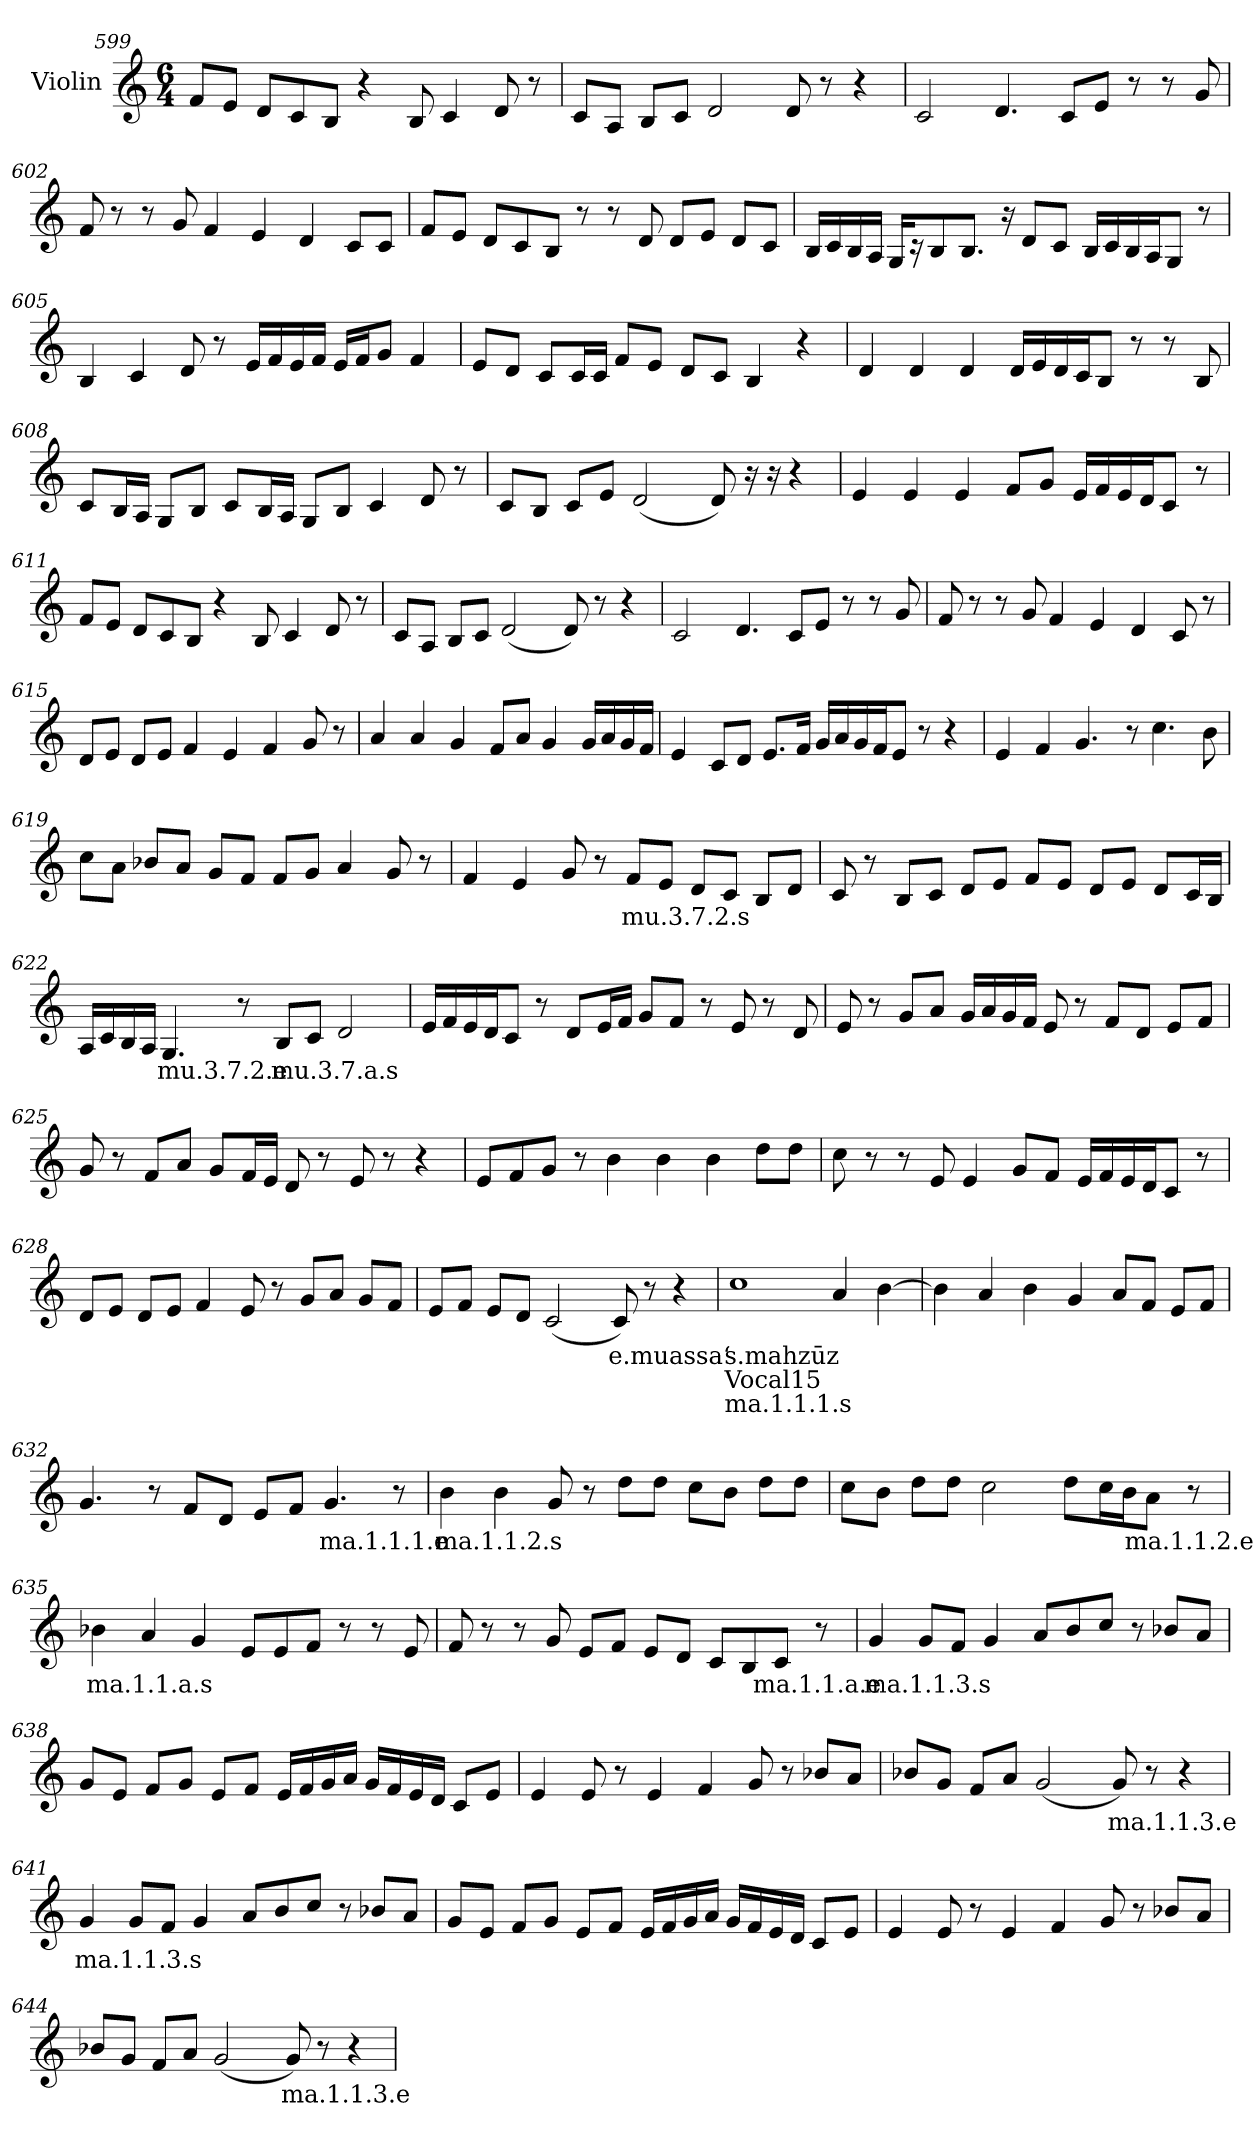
**kern	**text	**text	**text
*part1	*part1	*part1	*part1
*staff1	*staff1	*staff1	*staff1
*I"Violin	*	*	*
*clefG2	*	*	*
*k[]	*	*	*
*M6/4	*	*	*
=599	=599	=599	=599
8f/L	.	.	.
8e/J	.	.	.
8d/L	.	.	.
8c/	.	.	.
8B/J	.	.	.
4r	.	.	.
8B/	.	.	.
4c/	.	.	.
8d/	.	.	.
8r	.	.	.
=600	=600	=600	=600
8c/L	.	.	.
8A/J	.	.	.
8B/L	.	.	.
8c/J	.	.	.
2d/	.	.	.
8d/	.	.	.
8r	.	.	.
4r	.	.	.
!!LO:LB:g=z
=601	=601	=601	=601
2c/	.	.	.
4.d/	.	.	.
8c/L	.	.	.
8e/J	.	.	.
8r	.	.	.
8r	.	.	.
8g/	.	.	.
=602	=602	=602	=602
8f/	.	.	.
8r	.	.	.
8r	.	.	.
8g/	.	.	.
4f/	.	.	.
4e/	.	.	.
4d/	.	.	.
8c/L	.	.	.
8c/J	.	.	.
=603	=603	=603	=603
8f/L	.	.	.
8e/J	.	.	.
8d/L	.	.	.
8c/	.	.	.
8B/J	.	.	.
8r	.	.	.
8r	.	.	.
8d/	.	.	.
8d/L	.	.	.
8e/J	.	.	.
8d/L	.	.	.
8c/J	.	.	.
!!LO:LB:g=z
=604	=604	=604	=604
16B/LL	.	.	.
16c/	.	.	.
16B/	.	.	.
16A/JJ	.	.	.
16G/KL	.	.	.
16r	.	.	.
8B/	.	.	.
8.B/J	.	.	.
16r	.	.	.
8d/L	.	.	.
8c/J	.	.	.
16B/LL	.	.	.
16c/	.	.	.
16B/	.	.	.
16A/J	.	.	.
8G/J	.	.	.
8r	.	.	.
=605	=605	=605	=605
4B/	.	.	.
4c/	.	.	.
8d/	.	.	.
8r	.	.	.
16e/LL	.	.	.
16f/	.	.	.
16e/	.	.	.
16f/JJ	.	.	.
16e/LL	.	.	.
16f/J	.	.	.
8g/J	.	.	.
4f/	.	.	.
!!LO:LB:g=z
=606	=606	=606	=606
8e/L	.	.	.
8d/J	.	.	.
8c/L	.	.	.
16c/L	.	.	.
16c/JJ	.	.	.
8f/L	.	.	.
8e/J	.	.	.
8d/L	.	.	.
8c/J	.	.	.
4B/	.	.	.
4r	.	.	.
=607	=607	=607	=607
*MM70	*	*	*
4d/	.	.	.
4d/	.	.	.
4d/	.	.	.
16d/LL	.	.	.
16e/	.	.	.
16d/	.	.	.
16c/J	.	.	.
8B/J	.	.	.
8r	.	.	.
8r	.	.	.
8B/	.	.	.
=608	=608	=608	=608
8c/L	.	.	.
16B/L	.	.	.
16A/JJ	.	.	.
8G/L	.	.	.
8B/J	.	.	.
8c/L	.	.	.
16B/L	.	.	.
16A/JJ	.	.	.
8G/L	.	.	.
8B/J	.	.	.
4c/	.	.	.
8d/	.	.	.
8r	.	.	.
!!LO:LB:g=z
=609	=609	=609	=609
8c/L	.	.	.
8B/J	.	.	.
8c/L	.	.	.
8e/J	.	.	.
(2d/	.	.	.
8d/)	.	.	.
16r	.	.	.
16r	.	.	.
4r	.	.	.
!!LO:LB:g=z
=610	=610	=610	=610
4e/	.	.	.
4e/	.	.	.
4e/	.	.	.
8f/L	.	.	.
8g/J	.	.	.
16e/LL	.	.	.
16f/	.	.	.
16e/	.	.	.
16d/J	.	.	.
8c/J	.	.	.
8r	.	.	.
=611	=611	=611	=611
8f/L	.	.	.
8e/J	.	.	.
8d/L	.	.	.
8c/	.	.	.
8B/J	.	.	.
4r	.	.	.
8B/	.	.	.
4c/	.	.	.
8d/	.	.	.
8r	.	.	.
=612	=612	=612	=612
8c/L	.	.	.
8A/J	.	.	.
8B/L	.	.	.
8c/J	.	.	.
(2d/	.	.	.
8d/)	.	.	.
8r	.	.	.
4r	.	.	.
!!LO:LB:g=z
=613	=613	=613	=613
2c/	.	.	.
4.d/	.	.	.
8c/L	.	.	.
8e/J	.	.	.
8r	.	.	.
8r	.	.	.
8g/	.	.	.
=614	=614	=614	=614
8f/	.	.	.
8r	.	.	.
8r	.	.	.
8g/	.	.	.
4f/	.	.	.
4e/	.	.	.
4d/	.	.	.
8c/	.	.	.
8r	.	.	.
=615	=615	=615	=615
8d/L	.	.	.
8e/J	.	.	.
8d/L	.	.	.
8e/J	.	.	.
4f/	.	.	.
4e/	.	.	.
4f/	.	.	.
8g/	.	.	.
8r	.	.	.
!!LO:LB:g=z
=616	=616	=616	=616
4a/	.	.	.
4a/	.	.	.
4g/	.	.	.
8f/L	.	.	.
8a/J	.	.	.
4g/	.	.	.
16g/LL	.	.	.
16a/	.	.	.
16g/	.	.	.
16f/JJ	.	.	.
=617	=617	=617	=617
4e/	.	.	.
8c/L	.	.	.
8d/J	.	.	.
8.e/L	.	.	.
16f/Jk	.	.	.
16g/LL	.	.	.
16a/	.	.	.
16g/	.	.	.
16f/J	.	.	.
8e/J	.	.	.
8r	.	.	.
4r	.	.	.
=618	=618	=618	=618
4e/	.	.	.
4f/	.	.	.
4.g/	.	.	.
8r	.	.	.
4.cc\	.	.	.
8b\	.	.	.
!!LO:PB:g=z
=619	=619	=619	=619
8cc\L	.	.	.
8a\J	.	.	.
8b-X/L	.	.	.
8a/J	.	.	.
8g/L	.	.	.
8f/J	.	.	.
8f/L	.	.	.
8g/J	.	.	.
4a/	.	.	.
8g/	.	.	.
8r	.	.	.
=620	=620	=620	=620
4f/	.	.	.
4e/	.	.	.
8g/	.	.	.
8r	.	.	.
!	!LO:LY:b	!	!
8f/L	mu.3.7.2.s	.	.
8e/J	.	.	.
8d/L	.	.	.
8c/J	.	.	.
8B/L	.	.	.
8d/J	.	.	.
=621	=621	=621	=621
8c/	.	.	.
8r	.	.	.
8B/L	.	.	.
8c/J	.	.	.
8d/L	.	.	.
8e/J	.	.	.
8f/L	.	.	.
8e/J	.	.	.
8d/L	.	.	.
8e/J	.	.	.
8d/L	.	.	.
16c/L	.	.	.
16B/JJ	.	.	.
!!LO:LB:g=z
=622	=622	=622	=622
16A/LL	.	.	.
16c/	.	.	.
16B/	.	.	.
16A/JJ	.	.	.
!	!LO:LY:b	!	!
4.G/	mu.3.7.2.e	.	.
8r	.	.	.
!	!LO:LY:b	!	!
8B/L	mu.3.7.a.s	.	.
8c/J	.	.	.
2d/	.	.	.
=623	=623	=623	=623
16e/LL	.	.	.
16f/	.	.	.
16e/	.	.	.
16d/J	.	.	.
8c/J	.	.	.
8r	.	.	.
8d/L	.	.	.
16e/L	.	.	.
16f/JJ	.	.	.
8g/L	.	.	.
8f/J	.	.	.
8r	.	.	.
8e/	.	.	.
8r	.	.	.
8d/	.	.	.
!!LO:LB:g=z
=624	=624	=624	=624
8e/	.	.	.
8r	.	.	.
8g/L	.	.	.
8a/J	.	.	.
16g/LL	.	.	.
16a/	.	.	.
16g/	.	.	.
16f/JJ	.	.	.
8e/	.	.	.
8r	.	.	.
8f/L	.	.	.
8d/J	.	.	.
8e/L	.	.	.
8f/J	.	.	.
!!LO:LB:g=z
=625	=625	=625	=625
8g/	.	.	.
8r	.	.	.
8f/L	.	.	.
8a/J	.	.	.
8g/L	.	.	.
16f/L	.	.	.
16e/JJ	.	.	.
8d/	.	.	.
8r	.	.	.
8e/	.	.	.
8r	.	.	.
4r	.	.	.
=626	=626	=626	=626
8e/L	.	.	.
8f/	.	.	.
8g/J	.	.	.
8r	.	.	.
4b\	.	.	.
4b\	.	.	.
4b\	.	.	.
8dd\L	.	.	.
8dd\J	.	.	.
=627	=627	=627	=627
8cc\	.	.	.
8r	.	.	.
8r	.	.	.
8e/	.	.	.
4e/	.	.	.
8g/L	.	.	.
8f/J	.	.	.
16e/LL	.	.	.
16f/	.	.	.
16e/	.	.	.
16d/J	.	.	.
8c/J	.	.	.
8r	.	.	.
!!LO:LB:g=z
=628	=628	=628	=628
8d/L	.	.	.
8e/J	.	.	.
8d/L	.	.	.
8e/J	.	.	.
4f/	.	.	.
8e/	.	.	.
8r	.	.	.
8g/L	.	.	.
8a/J	.	.	.
8g/L	.	.	.
8f/J	.	.	.
=629	=629	=629	=629
8e/L	.	.	.
8f/J	.	.	.
8e/L	.	.	.
8d/J	.	.	.
(2c/	.	.	.
!	!LO:LY:b	!	!
8c/)	e.muassa‘	.	.
8r	.	.	.
4r	.	.	.
=630	=630	=630	=630
*MM80	*	*	*
!	!LO:LY:b	!LO:LY:b	!LO:LY:b
1cc	s.mahzūz	Vocal15	ma.1.1.1.s
4a/	.	.	.
[4b\	.	.	.
=631	=631	=631	=631
4b\]	.	.	.
4a/	.	.	.
4b\	.	.	.
4g/	.	.	.
8a/L	.	.	.
8f/J	.	.	.
8e/L	.	.	.
8f/J	.	.	.
!!LO:LB:g=z
=632	=632	=632	=632
4.g/	.	.	.
8r	.	.	.
8f/L	.	.	.
8d/J	.	.	.
8e/L	.	.	.
8f/J	.	.	.
!	!LO:LY:b	!	!
4.g/	ma.1.1.1.e	.	.
8r	.	.	.
!!LO:LB:g=z
=633	=633	=633	=633
!	!LO:LY:b	!	!
4b\	ma.1.1.2.s	.	.
4b\	.	.	.
8g/	.	.	.
8r	.	.	.
8dd\L	.	.	.
8dd\J	.	.	.
8cc\L	.	.	.
8b\J	.	.	.
8dd\L	.	.	.
8dd\J	.	.	.
=634	=634	=634	=634
8cc\L	.	.	.
8b\J	.	.	.
8dd\L	.	.	.
8dd\J	.	.	.
2cc\	.	.	.
8dd\L	.	.	.
16cc\L	.	.	.
16b\J	.	.	.
!	!LO:LY:b	!	!
8a\J	ma.1.1.2.e	.	.
8r	.	.	.
=635	=635	=635	=635
!	!LO:LY:b	!	!
4b-X\	ma.1.1.a.s	.	.
4a/	.	.	.
4g/	.	.	.
8e/L	.	.	.
8e/	.	.	.
8f/J	.	.	.
8r	.	.	.
8r	.	.	.
8e/	.	.	.
!!LO:LB:g=z
=636	=636	=636	=636
8f/	.	.	.
8r	.	.	.
8r	.	.	.
8g/	.	.	.
8e/L	.	.	.
8f/J	.	.	.
8e/L	.	.	.
8d/J	.	.	.
8c/L	.	.	.
8B/	.	.	.
!	!LO:LY:b	!	!
8c/J	ma.1.1.a.e	.	.
8r	.	.	.
=637	=637	=637	=637
!	!LO:LY:b	!	!
4g/	ma.1.1.3.s	.	.
8g/L	.	.	.
8f/J	.	.	.
4g/	.	.	.
8a/L	.	.	.
8b/	.	.	.
8cc/J	.	.	.
8r	.	.	.
8b-X/L	.	.	.
8a/J	.	.	.
!!LO:LB:g=z
=638	=638	=638	=638
8g/L	.	.	.
8e/J	.	.	.
8f/L	.	.	.
8g/J	.	.	.
8e/L	.	.	.
8f/J	.	.	.
16e/LL	.	.	.
16f/	.	.	.
16g/	.	.	.
16a/JJ	.	.	.
16g/LL	.	.	.
16f/	.	.	.
16e/	.	.	.
16d/JJ	.	.	.
8c/L	.	.	.
8e/J	.	.	.
!!LO:LB:g=z
=639	=639	=639	=639
4e/	.	.	.
8e/	.	.	.
8r	.	.	.
4e/	.	.	.
4f/	.	.	.
8g/	.	.	.
8r	.	.	.
8b-X/L	.	.	.
8a/J	.	.	.
=640	=640	=640	=640
8b-X/L	.	.	.
8g/J	.	.	.
8f/L	.	.	.
8a/J	.	.	.
(2g/	.	.	.
!	!LO:LY:b	!	!
8g/)	ma.1.1.3.e	.	.
8r	.	.	.
4r	.	.	.
=641	=641	=641	=641
!	!LO:LY:b	!	!
4g/	ma.1.1.3.s	.	.
8g/L	.	.	.
8f/J	.	.	.
4g/	.	.	.
8a/L	.	.	.
8b/	.	.	.
8cc/J	.	.	.
8r	.	.	.
8b-X/L	.	.	.
8a/J	.	.	.
!!LO:PB:g=z
=642	=642	=642	=642
8g/L	.	.	.
8e/J	.	.	.
8f/L	.	.	.
8g/J	.	.	.
8e/L	.	.	.
8f/J	.	.	.
16e/LL	.	.	.
16f/	.	.	.
16g/	.	.	.
16a/JJ	.	.	.
16g/LL	.	.	.
16f/	.	.	.
16e/	.	.	.
16d/JJ	.	.	.
8c/L	.	.	.
8e/J	.	.	.
=643	=643	=643	=643
4e/	.	.	.
8e/	.	.	.
8r	.	.	.
4e/	.	.	.
4f/	.	.	.
8g/	.	.	.
8r	.	.	.
8b-X/L	.	.	.
8a/J	.	.	.
=644	=644	=644	=644
8b-X/L	.	.	.
8g/J	.	.	.
8f/L	.	.	.
8a/J	.	.	.
(2g/	.	.	.
!	!LO:LY:b	!	!
8g/)	ma.1.1.3.e	.	.
8r	.	.	.
4r	.	.	.
=	=	=	=
*-	*-	*-	*-
